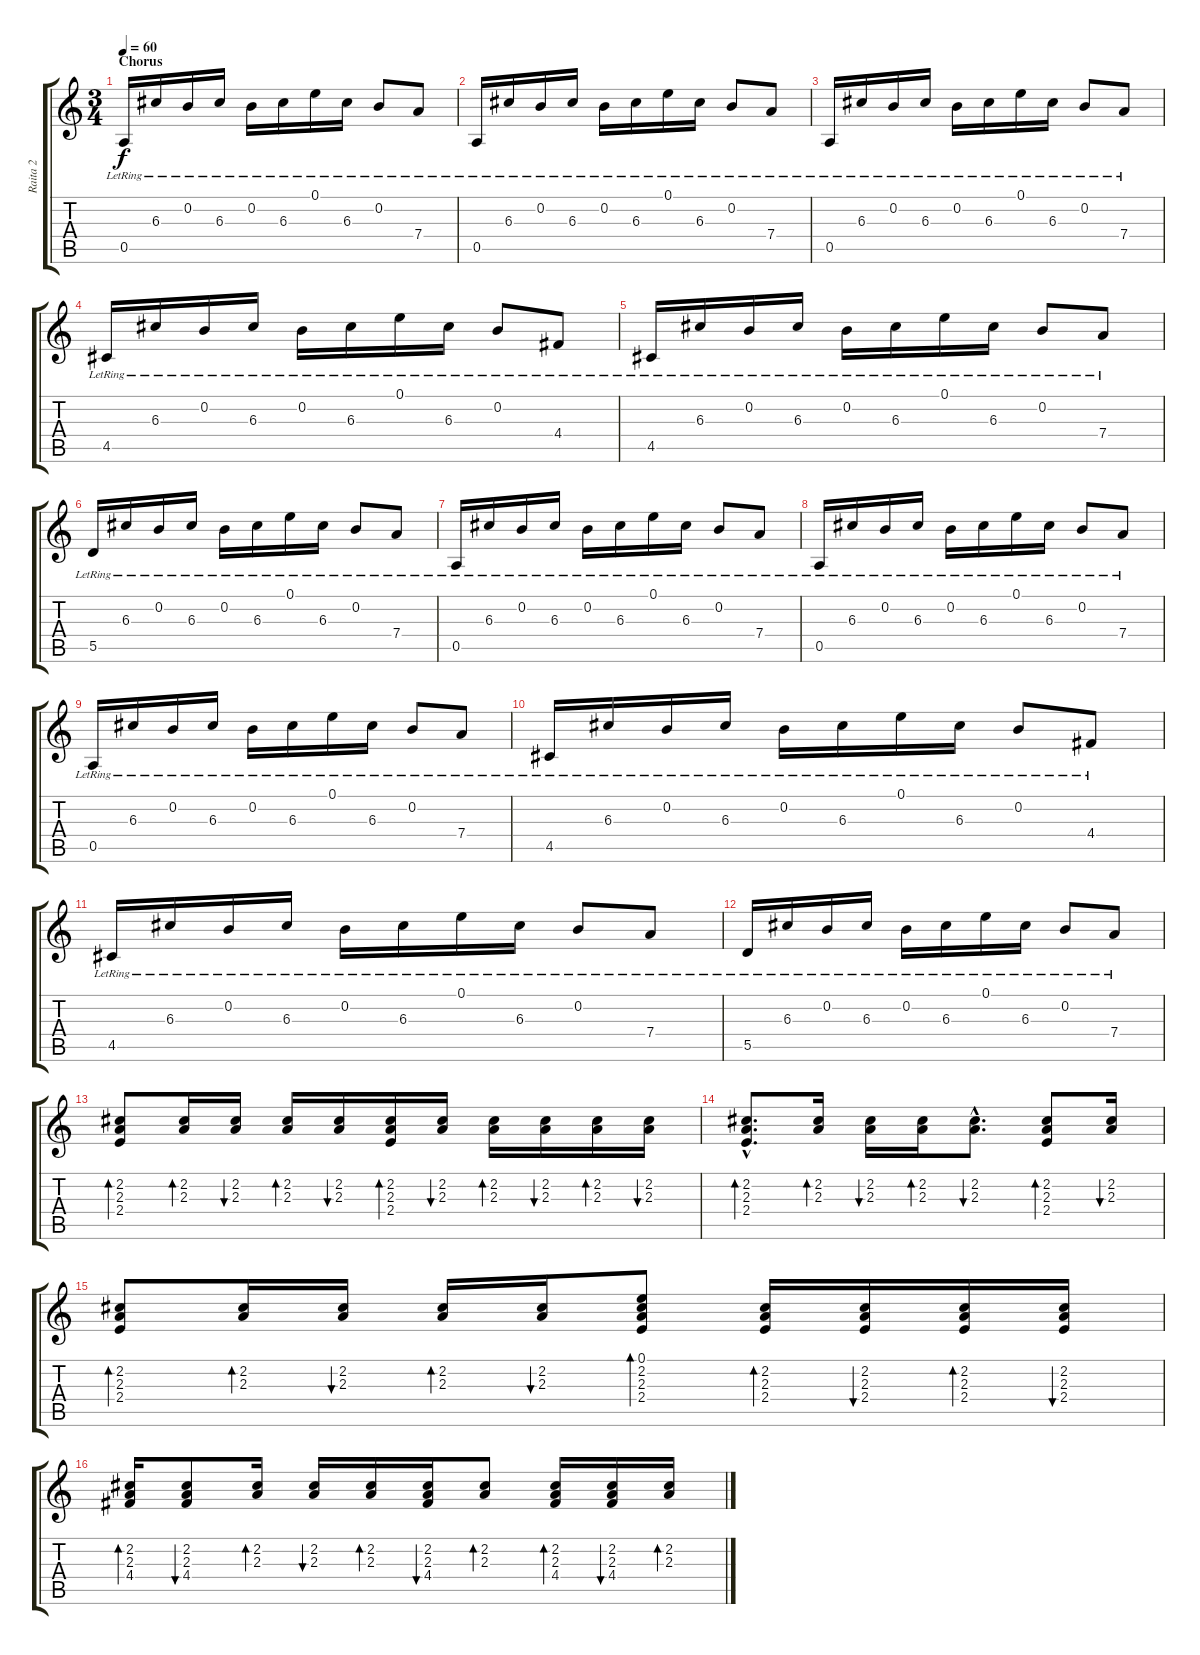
\track ("Raita 2" "Raita 2") {instrument acousticguitarsteel}
\staff {score tabs}
\tuning (E4 B3 G3 D3 A2 E2) {hide}
\ts (3 4)
\section ("" "Chorus")
\tempo 60
\clef g2
\ks c
0.5{lr}.16{dy f} 6.3{lr}.16 0.2{lr}.16 6.3{lr}.16 0.2{lr}.16 6.3{lr}.16 0.1{lr}.16 6.3{lr}.16 0.2{lr}.8 7.4{lr}.8 |
0.5{lr}.16 6.3{lr}.16 0.2{lr}.16 6.3{lr}.16 0.2{lr}.16 6.3{lr}.16 0.1{lr}.16 6.3{lr}.16 0.2{lr}.8 7.4{lr}.8 |
0.5{lr}.16 6.3{lr}.16 0.2{lr}.16 6.3{lr}.16 0.2{lr}.16 6.3{lr}.16 0.1{lr}.16 6.3{lr}.16 0.2{lr}.8 7.4{lr}.8 |
4.5{lr}.16 6.3{lr}.16 0.2{lr}.16 6.3{lr}.16 0.2{lr}.16 6.3{lr}.16 0.1{lr}.16 6.3{lr}.16 0.2{lr}.8 4.4{lr}.8 |
4.5{lr}.16 6.3{lr}.16 0.2{lr}.16 6.3{lr}.16 0.2{lr}.16 6.3{lr}.16 0.1{lr}.16 6.3{lr}.16 0.2{lr}.8 7.4{lr}.8 |
5.5{lr}.16 6.3{lr}.16 0.2{lr}.16 6.3{lr}.16 0.2{lr}.16 6.3{lr}.16 0.1{lr}.16 6.3{lr}.16 0.2{lr}.8 7.4{lr}.8 |
0.5{lr}.16 6.3{lr}.16 0.2{lr}.16 6.3{lr}.16 0.2{lr}.16 6.3{lr}.16 0.1{lr}.16 6.3{lr}.16 0.2{lr}.8 7.4{lr}.8 |
0.5{lr}.16 6.3{lr}.16 0.2{lr}.16 6.3{lr}.16 0.2{lr}.16 6.3{lr}.16 0.1{lr}.16 6.3{lr}.16 0.2{lr}.8 7.4{lr}.8 |
0.5{lr}.16 6.3{lr}.16 0.2{lr}.16 6.3{lr}.16 0.2{lr}.16 6.3{lr}.16 0.1{lr}.16 6.3{lr}.16 0.2{lr}.8 7.4{lr}.8 |
4.5{lr}.16 6.3{lr}.16 0.2{lr}.16 6.3{lr}.16 0.2{lr}.16 6.3{lr}.16 0.1{lr}.16 6.3{lr}.16 0.2{lr}.8 4.4{lr}.8 |
4.5{lr}.16 6.3{lr}.16 0.2{lr}.16 6.3{lr}.16 0.2{lr}.16 6.3{lr}.16 0.1{lr}.16 6.3{lr}.16 0.2{lr}.8 7.4{lr}.8 |
5.5{lr}.16 6.3{lr}.16 0.2{lr}.16 6.3{lr}.16 0.2{lr}.16 6.3{lr}.16 0.1{lr}.16 6.3{lr}.16 0.2{lr}.8 7.4{lr}.8 |
(2.2 2.3 2.4).8{bd 120} (2.2 2.3).16{bd 60} (2.2 2.3).16{bu 60} (2.2 2.3).16{bd 60} (2.2 2.3).16{bu 60} (2.2 2.3 2.4).16{bd 60} (2.2 2.3).16{bu 60} (2.2 2.3).16{bd 60} (2.2 2.3).16{bu 60} (2.2 2.3).16{bd 60} (2.2 2.3).16{bu 60} |
(2.2{hac} 2.3{hac} 2.4{hac}).8{d bd 60} (2.2 2.3).16{bd 60} (2.2 2.3).16{bu 60} (2.2 2.3).16{bd 60} (2.2{hac} 2.3{hac}).8{d bu 60} (2.2 2.3 2.4).8{bd 60} (2.2 2.3).16{bu 60} |
(2.2 2.3 2.4).8{bd 60} (2.2 2.3).16{bd 60} (2.2 2.3).16{bu 60} (2.2 2.3).16{bd 60} (2.2 2.3).16{bu 60} (0.1 2.2 2.3 2.4).8{bd 60} (2.2 2.3 2.4).16{bd 60} (2.2 2.3 2.4).16{bu 60} (2.2 2.3 2.4).16{bd 60} (2.2 2.3 2.4).16{bu 60} |
(2.2 2.3 4.4).16{bd 60} (2.2 2.3 4.4).8{bu 60} (2.2 2.3).16{bd 60} (2.2 2.3).16{bu 60} (2.2 2.3).16{bd 60} (2.2 2.3 4.4).16{bu 60} (2.2 2.3).8{bd 60} (2.2 2.3 4.4).16{bd 60} (2.2 2.3 4.4).16{bu 60} (2.2 2.3).16{bd 60}
